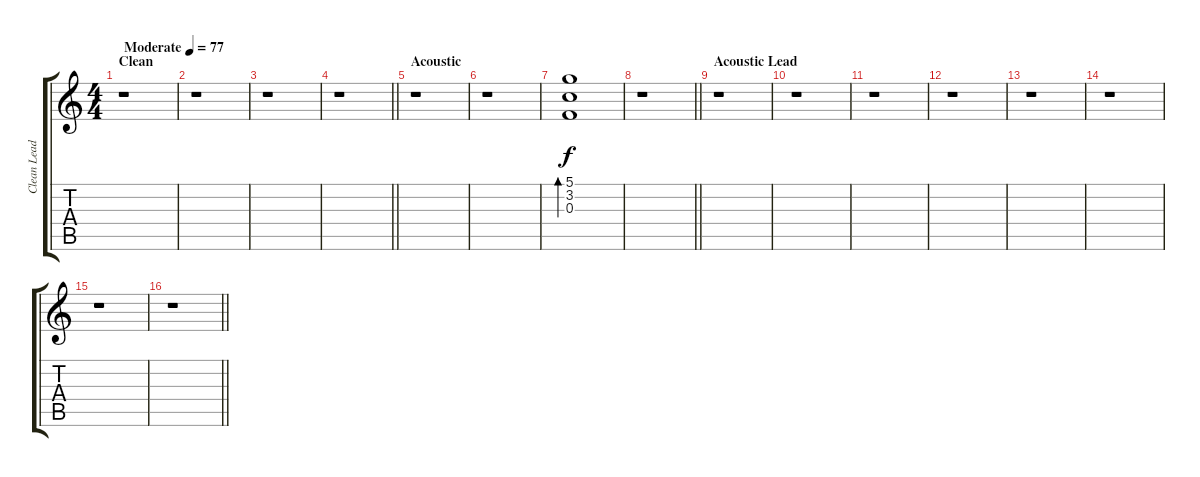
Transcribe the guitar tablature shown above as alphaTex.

\track ("Clean Lead" "Clean Lead") {instrument electricguitarjazz}
\staff {score tabs}
\tuning (D4 A3 F3 C3 G2 C2) {hide}
\ts (4 4)
\section ("" "Clean")
\tempo (77 "Moderate")
\clef g2
\ks c
r.1{dy f instrument electricguitarjazz} |
r.1 |
r.1 |
\barLineRight lightlight
r.1 |
\section ("" "Acoustic")
r.1 |
r.1 |
(5.1 3.2 0.3).1{bd 240} |
\barLineRight lightlight
r.1 |
\section ("" "Acoustic Lead")
r.1 |
r.1 |
r.1 |
r.1 |
r.1 |
r.1 |
r.1 |
\barLineRight lightlight
r.1
